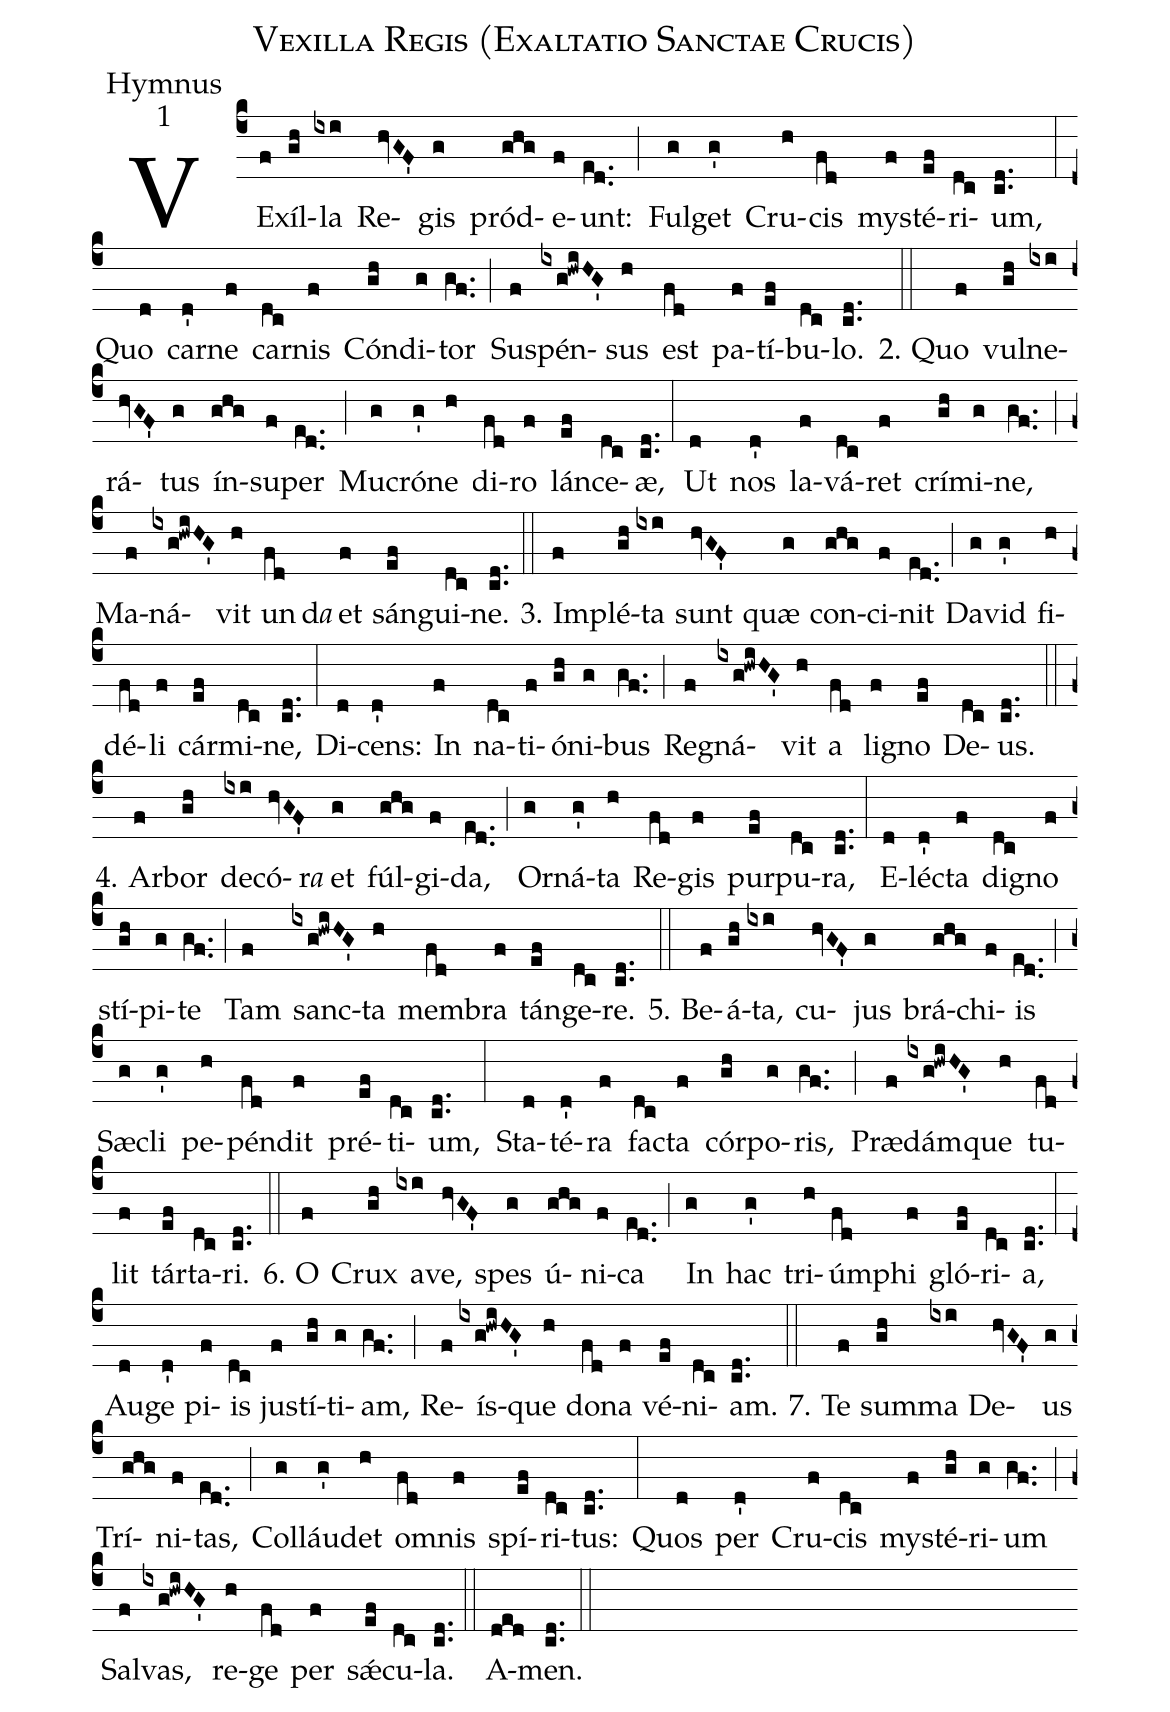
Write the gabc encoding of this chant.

name:Vexilla Regis (Exaltatio Sanctae Crucis);
office-part:Hymnus;
mode:1;
%%
(c4)VE(f)xíl(gh)la(ixi) Re(hvGF')gis(g) pród(ghg)e(f)unt:(ed..) (;)
Ful(g)get(g') Cru(h)cis(fd) mys(f)té(ef)ri(dc)um,(cd..) (:)
Quo(d) car(d')ne(f) car(dc)nis(f) Cón(gh)di(g)tor(gf..) (;)
Sus(f)pén(ixg!hwiHG')sus(h) est(fd) pa(f)tí(ef)bu(dc)lo.(cd..) (::)
2. Quo(f) vul(gh)ne(ixi)rá(hvGF')tus(g) ín(ghg)su(f)per(ed..) (;)
Mu(g)cró(g')ne(h) di(fd)ro(f) lán(ef)ce(dc)æ,(cd..) (:)
Ut(d) nos(d') la(f)vá(dc)ret(f) crí(gh)mi(g)ne,(gf..) (;)
Ma(f)ná(ixg!hwiHG')vit(h) un(fd)d<i>a</i>() et(f) sán(ef)gui(dc)ne.(cd..) (::)

3. Im(f)plé(gh)ta(ixi) sunt(hvGF') quæ(g) con(ghg)ci(f)nit(ed..) (;)
Da(g)vid(g') fi(h)dé(fd)li(f) cár(ef)mi(dc)ne,(cd..) (:)
Di(d)cens:(d') In(f) na(dc)ti(f)ó(gh)ni(g)bus(gf..) (;)
Re(f)gná(ixg!hwiHG')vit(h) a(fd) li(f)gno(ef) De(dc)us.(cd..) (::)

4. Ar(f)bor(gh) de(ixi)có(hvGF')r<i>a</i>() et(g) fúl(ghg)gi(f)da,(ed..) (;)
Or(g)ná(g')ta(h) Re(fd)gis(f) pur(ef)pu(dc)ra,(cd..) (:)
E(d)léc(d')ta(f) di(dc)gno(f) stí(gh)pi(g)te(gf..) (;)
Tam(f) sanc(ixg!hwiHG')ta(h) mem(fd)bra(f) tán(ef)ge(dc)re.(cd..) (::)

5. Be(f)á(gh)ta,(ixi) cu(hvGF')jus(g) brá(ghg)chi(f)is(ed..) (;)
Sæ(g)cli(g') pe(h)pén(fd)dit(f) pré(ef)ti(dc)um,(cd..) (:)
Sta(d)té(d')ra(f) fac(dc)ta(f) cór(gh)po(g)ris,(gf..) (;)
Præ(f)dám(ixg!hwiHG')que(h) tu(fd)lit(f) tár(ef)ta(dc)ri.(cd..) (::)

6. O(f) Crux(gh) a(ixi)ve,(hvGF') spes(g) ú(ghg)ni(f)ca(ed..) (;)
In(g) hac(g') tri(h)úm(fd)phi(f) gló(ef)ri(dc)a,(cd..) (:)
Au(d)ge(d') pi(f)is(dc) jus(f)tí(gh)ti(g)am,(gf..) (;)
Re(f)ís(ixg!hwiHG')que(h) do(fd)na(f) vé(ef)ni(dc)am.(cd..) (::)

7. Te(f) sum(gh)ma(ixi) De(hvGF')us(g) Trí(ghg)ni(f)tas,(ed..) (;)
Col(g)láu(g')det(h) om(fd)nis(f) spí(ef)ri(dc)tus:(cd..) (:)
Quos(d) per(d') Cru(f)cis(dc) mys(f)té(gh)ri(g)um(gf..) (;)
Sal(f)vas,(ixg!hwiHG') re(h)ge(fd) per(f) sǽ(ef)cu(dc)la.(cd..) (::)
A(ded)men.(cd..) (::)
